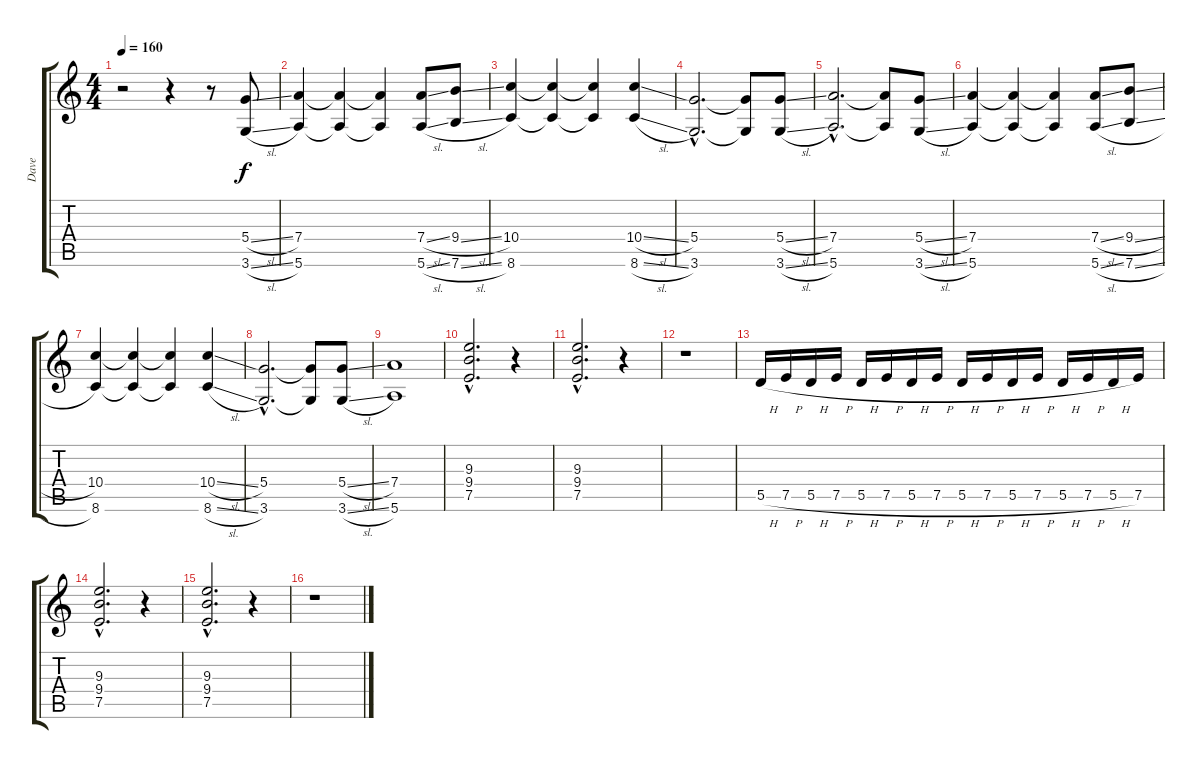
\track ("Dave" "Dave") {instrument distortionguitar}
\staff {score tabs}
\tuning (E4 B3 G3 D3 A2 E2) {hide}
\ts (4 4)
\tempo 160
\clef g2
\ks c
r.2{dy f} r.4 r.8 (5.4{sl} 3.6{sl}).8 |
(7.4 5.6).4 (7.4{t} 5.6{t}).4 (7.4{t} 5.6{t}).4 (7.4{sl} 5.6{sl}).8 (9.4{sl} 7.6{sl}).8 |
(10.4 8.6).4 (10.4{t} 8.6{t}).4 (10.4{t} 8.6{t}).4 (10.4{sl} 8.6{sl}).4 |
(5.4{hac} 3.6{hac}).2{d} (5.4{t} 3.6{t}).8 (5.4{sl} 3.6{sl}).8 |
(7.4{hac} 5.6{hac}).2{d} (7.4{t} 5.6{t}).8 (5.4{sl} 3.6{sl}).8 |
(7.4 5.6).4 (7.4{t} 5.6{t}).4 (7.4{t} 5.6{t}).4 (7.4{sl} 5.6{sl}).8 (9.4{sl} 7.6{sl}).8 |
(10.4 8.6).4 (10.4{t} 8.6{t}).4 (10.4{t} 8.6{t}).4 (10.4{sl} 8.6{sl}).4 |
(5.4{hac} 3.6{hac}).2{d} (5.4{t} 3.6{t}).8 (5.4{sl} 3.6{sl}).8 |
(7.4 5.6).1 |
(9.3{hac} 9.4{hac} 7.5{hac}).2{d} r.4 |
(9.3{hac} 9.4{hac} 7.5{hac}).2{d} r.4 |
r.1 |
5.5{h}.16 7.5{h}.16 5.5{h}.16 7.5{h}.16 5.5{h}.16 7.5{h}.16 5.5{h}.16 7.5{h}.16 5.5{h}.16 7.5{h}.16 5.5{h}.16 7.5{h}.16 5.5{h}.16 7.5{h}.16 5.5{h}.16 7.5.16 |
(9.3{hac} 9.4{hac} 7.5{hac}).2{d} r.4 |
(9.3{hac} 9.4{hac} 7.5{hac}).2{d} r.4 |
r.1
